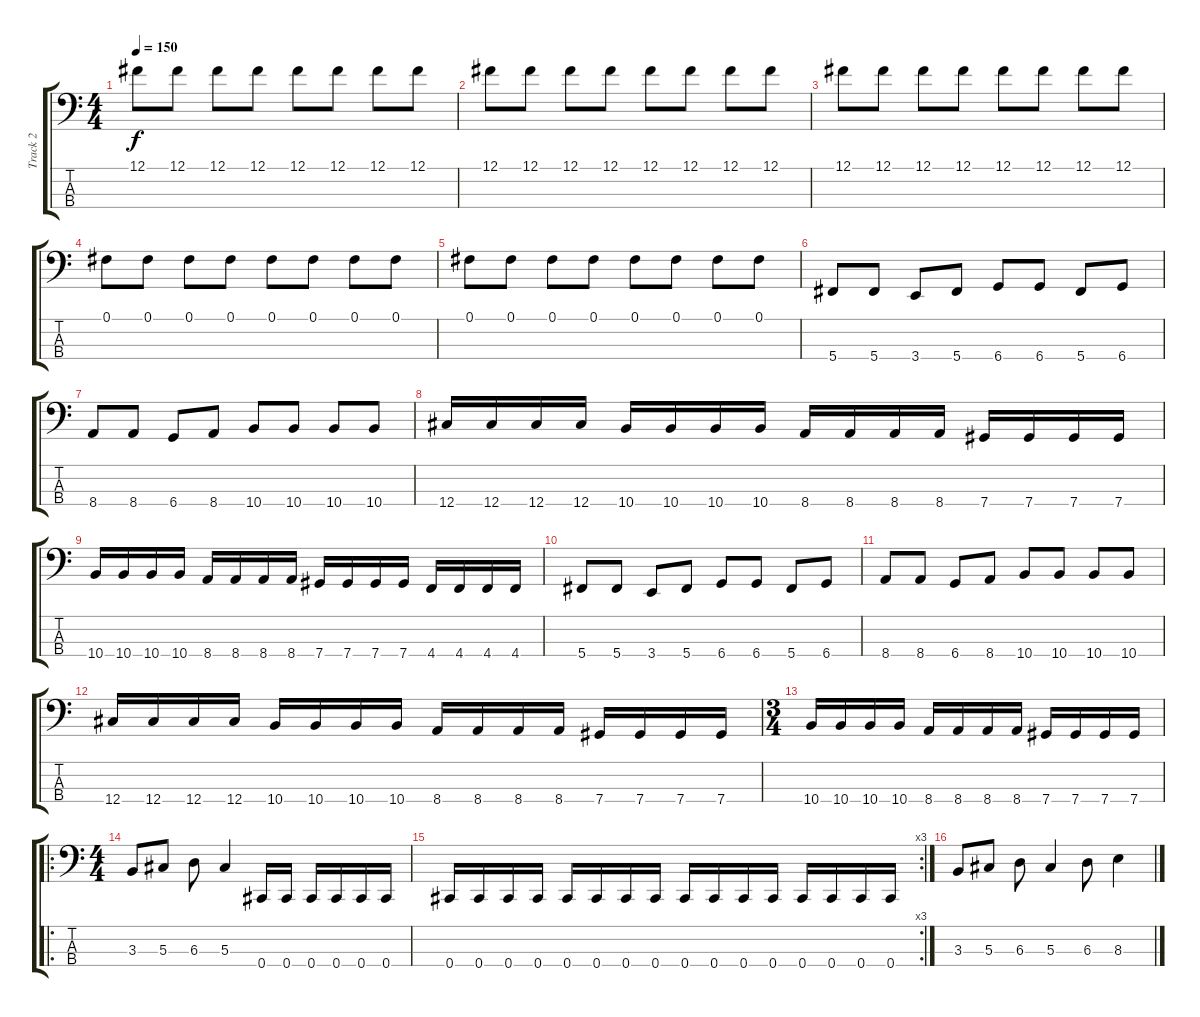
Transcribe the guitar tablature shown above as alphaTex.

\track ("Track 2" "Track 2") {instrument electricbasspick}
\staff {score tabs}
\tuning (Gb2 Db2 Ab1 Db1) {hide}
\ts (4 4)
\tempo 150
\clef f4
\ks c
12.1.8{dy f} 12.1.8 12.1.8 12.1.8 12.1.8 12.1.8 12.1.8 12.1.8 |
12.1.8 12.1.8 12.1.8 12.1.8 12.1.8 12.1.8 12.1.8 12.1.8 |
12.1.8 12.1.8 12.1.8 12.1.8 12.1.8 12.1.8 12.1.8 12.1.8 |
0.1.8 0.1.8 0.1.8 0.1.8 0.1.8 0.1.8 0.1.8 0.1.8 |
0.1.8 0.1.8 0.1.8 0.1.8 0.1.8 0.1.8 0.1.8 0.1.8 |
5.4.8 5.4.8 3.4.8 5.4.8 6.4.8 6.4.8 5.4.8 6.4.8 |
8.4.8 8.4.8 6.4.8 8.4.8 10.4.8 10.4.8 10.4.8 10.4.8 |
12.4.16 12.4.16 12.4.16 12.4.16 10.4.16 10.4.16 10.4.16 10.4.16 8.4.16 8.4.16 8.4.16 8.4.16 7.4.16 7.4.16 7.4.16 7.4.16 |
10.4.16 10.4.16 10.4.16 10.4.16 8.4.16 8.4.16 8.4.16 8.4.16 7.4.16 7.4.16 7.4.16 7.4.16 4.4.16 4.4.16 4.4.16 4.4.16 |
5.4.8 5.4.8 3.4.8 5.4.8 6.4.8 6.4.8 5.4.8 6.4.8 |
8.4.8 8.4.8 6.4.8 8.4.8 10.4.8 10.4.8 10.4.8 10.4.8 |
12.4.16 12.4.16 12.4.16 12.4.16 10.4.16 10.4.16 10.4.16 10.4.16 8.4.16 8.4.16 8.4.16 8.4.16 7.4.16 7.4.16 7.4.16 7.4.16 |
\ts (3 4)
10.4.16 10.4.16 10.4.16 10.4.16 8.4.16 8.4.16 8.4.16 8.4.16 7.4.16 7.4.16 7.4.16 7.4.16 |
\ro
\ts (4 4)
3.3.8 5.3.8 6.3.8 5.3.4 0.4.16 0.4.16 0.4.16 0.4.16 0.4.16 0.4.16 |
\rc 3
0.4.16 0.4.16 0.4.16 0.4.16 0.4.16 0.4.16 0.4.16 0.4.16 0.4.16 0.4.16 0.4.16 0.4.16 0.4.16 0.4.16 0.4.16 0.4.16 |
3.3.8 5.3.8 6.3.8 5.3.4 6.3.8 8.3.4
